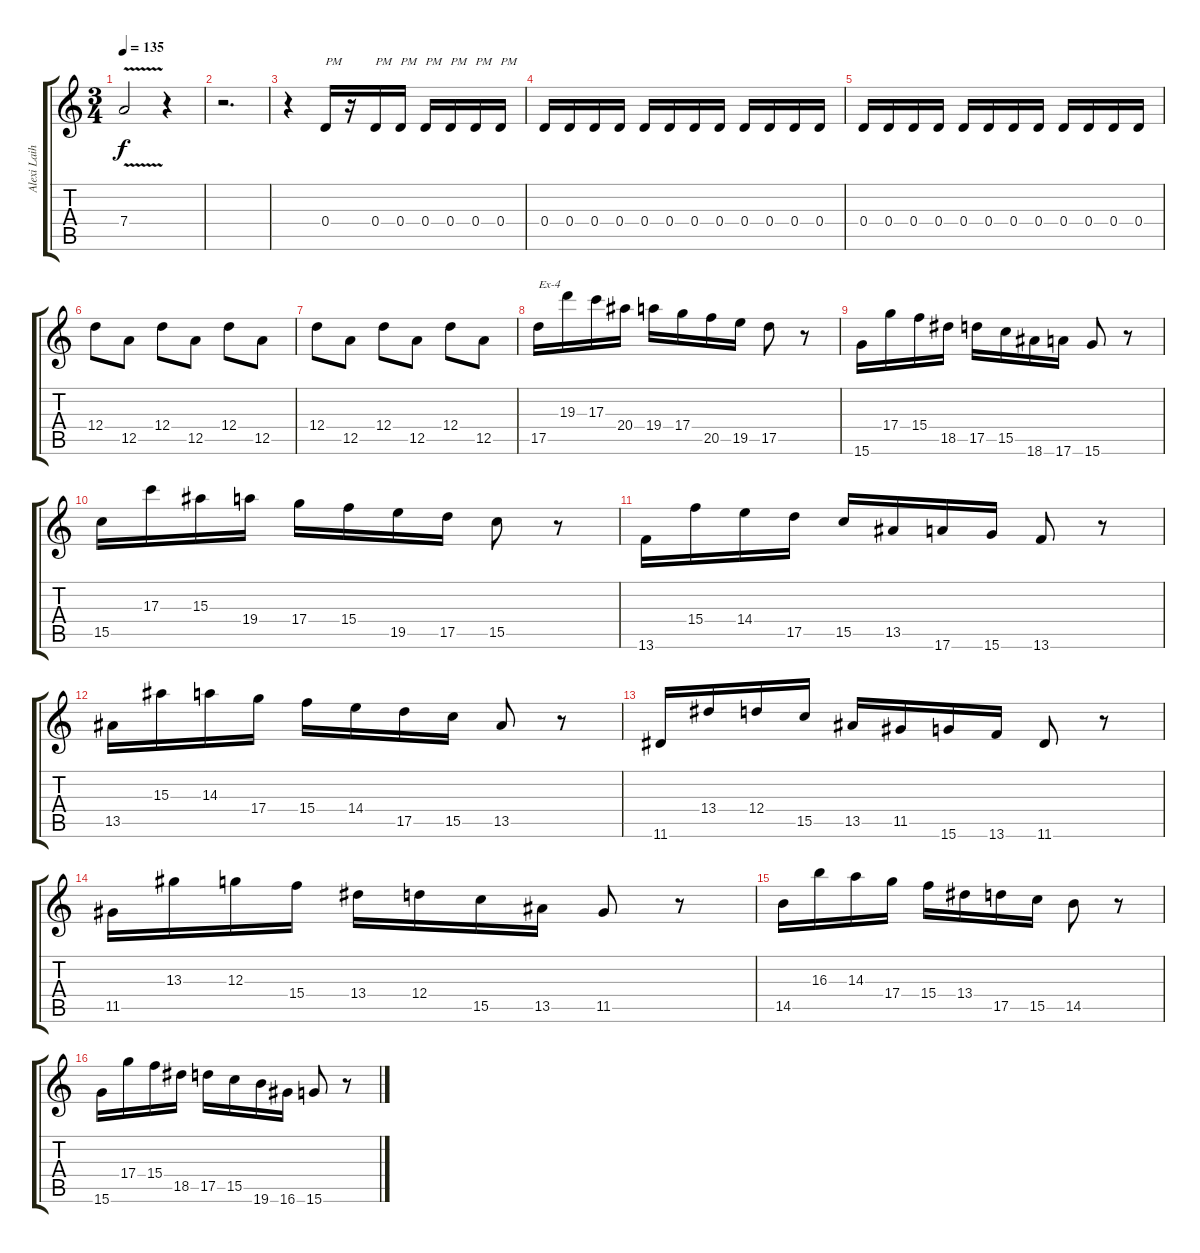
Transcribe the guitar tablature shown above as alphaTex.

\track ("Alexi Laiho" "Alexi Laih") {instrument distortionguitar}
\staff {score tabs}
\tuning (E4 B3 G3 D3 A2 E2) {hide}
\ts (3 4)
\tempo 135
\clef g2
\ks c
7.4{v}.2{dy f} r.4 |
r.2{d} |
r.4 0.4.16{txt "PM"} r.16 0.4.16{txt "PM"} 0.4.16{txt "PM"} 0.4.16{txt "PM"} 0.4.16{txt "PM"} 0.4.16{txt "PM"} 0.4.16{txt "PM"} |
0.4.16 0.4.16 0.4.16 0.4.16 0.4.16 0.4.16 0.4.16 0.4.16 0.4.16 0.4.16 0.4.16 0.4.16 |
0.4.16 0.4.16 0.4.16 0.4.16 0.4.16 0.4.16 0.4.16 0.4.16 0.4.16 0.4.16 0.4.16 0.4.16 |
12.4.8 12.5.8 12.4.8 12.5.8 12.4.8 12.5.8 |
12.4.8 12.5.8 12.4.8 12.5.8 12.4.8 12.5.8 |
17.5.16{txt "Ex-4"} 19.3.16 17.3.16 20.4.16 19.4.16 17.4.16 20.5.16 19.5.16 17.5.8 r.8 |
15.6.16 17.4.16 15.4.16 18.5.16 17.5.16 15.5.16 18.6.16 17.6.16 15.6.8 r.8 |
15.5.16 17.3.16 15.3.16 19.4.16 17.4.16 15.4.16 19.5.16 17.5.16 15.5.8 r.8 |
13.6.16 15.4.16 14.4.16 17.5.16 15.5.16 13.5.16 17.6.16 15.6.16 13.6.8 r.8 |
13.5.16 15.3.16 14.3.16 17.4.16 15.4.16 14.4.16 17.5.16 15.5.16 13.5.8 r.8 |
11.6.16 13.4.16 12.4.16 15.5.16 13.5.16 11.5.16 15.6.16 13.6.16 11.6.8 r.8 |
11.5.16 13.3.16 12.3.16 15.4.16 13.4.16 12.4.16 15.5.16 13.5.16 11.5.8 r.8 |
14.5.16 16.3.16 14.3.16 17.4.16 15.4.16 13.4.16 17.5.16 15.5.16 14.5.8 r.8 |
15.6.16 17.4.16 15.4.16 18.5.16 17.5.16 15.5.16 19.6.16 16.6.16 15.6.8 r.8
